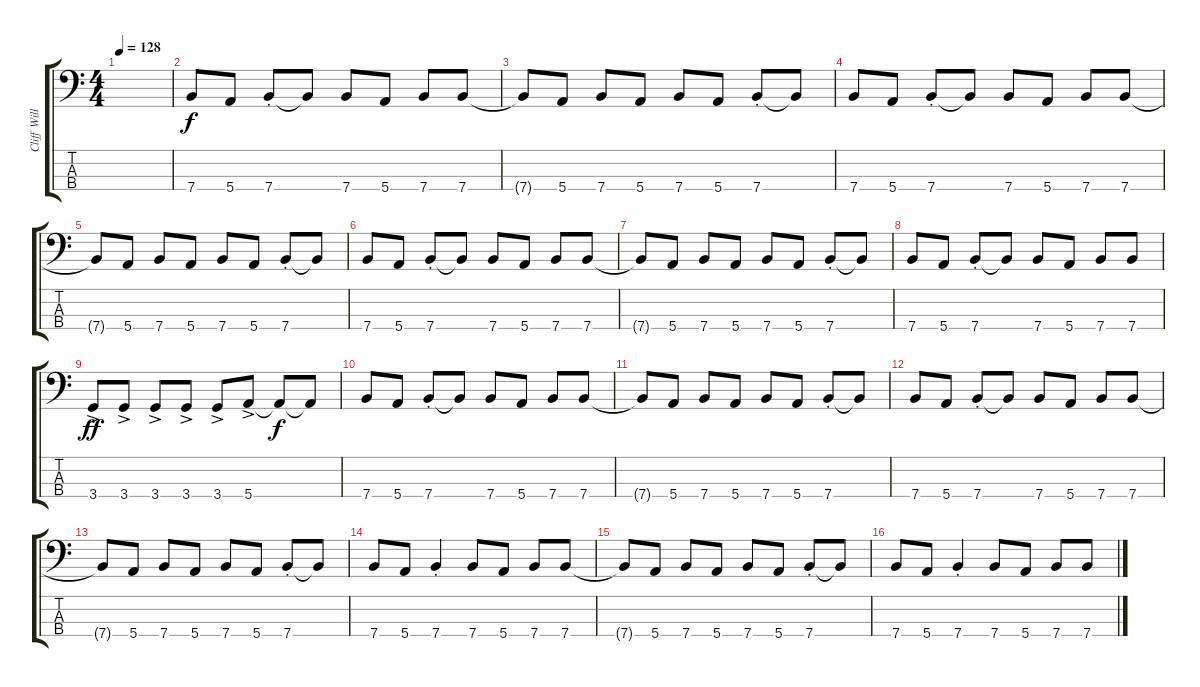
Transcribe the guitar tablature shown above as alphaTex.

\track ("Cliff Williams" "Cliff Will") {instrument electricbasspick}
\staff {score tabs}
\tuning (G2 D2 A1 E1) {hide}
\ts (4 4)
\tempo 128
\clef f4
\ks c
|
7.4.8 5.4.8 7.4{st}.8 7.4{t}.8 7.4.8 5.4.8 7.4.8 7.4.8 |
7.4{t}.8 5.4.8 7.4.8 5.4.8 7.4.8 5.4.8 7.4{st}.8 7.4{t}.8 |
7.4.8 5.4.8 7.4{st}.8 7.4{t}.8 7.4.8 5.4.8 7.4.8 7.4.8 |
7.4{t}.8 5.4.8 7.4.8 5.4.8 7.4.8 5.4.8 7.4{st}.8 7.4{t}.8 |
7.4.8 5.4.8 7.4{st}.8 7.4{t}.8 7.4.8 5.4.8 7.4.8 7.4.8 |
7.4{t}.8 5.4.8 7.4.8 5.4.8 7.4.8 5.4.8 7.4{st}.8 7.4{t}.8 |
7.4.8 5.4.8 7.4{st}.8 7.4{t}.8 7.4.8 5.4.8 7.4.8 7.4.8 |
3.4{ac}.8{dy ff} 3.4{ac}.8 3.4{ac}.8 3.4{ac}.8 3.4{ac}.8 5.4{ac}.8 5.4{t}.8{dy f} 5.4{t}.8 |
7.4.8 5.4.8 7.4{st}.8 7.4{t}.8 7.4.8 5.4.8 7.4.8 7.4.8 |
7.4{t}.8 5.4.8 7.4.8 5.4.8 7.4.8 5.4.8 7.4{st}.8 7.4{t}.8 |
7.4.8 5.4.8 7.4{st}.8 7.4{t}.8 7.4.8 5.4.8 7.4.8 7.4.8 |
7.4{t}.8 5.4.8 7.4.8 5.4.8 7.4.8 5.4.8 7.4{st}.8 7.4{t}.8 |
7.4.8 5.4.8 7.4{st}.4 7.4.8 5.4.8 7.4.8 7.4.8 |
7.4{t}.8 5.4.8 7.4.8 5.4.8 7.4.8 5.4.8 7.4{st}.8 7.4{t}.8 |
7.4.8 5.4.8 7.4{st}.4 7.4.8 5.4.8 7.4.8 7.4.8
